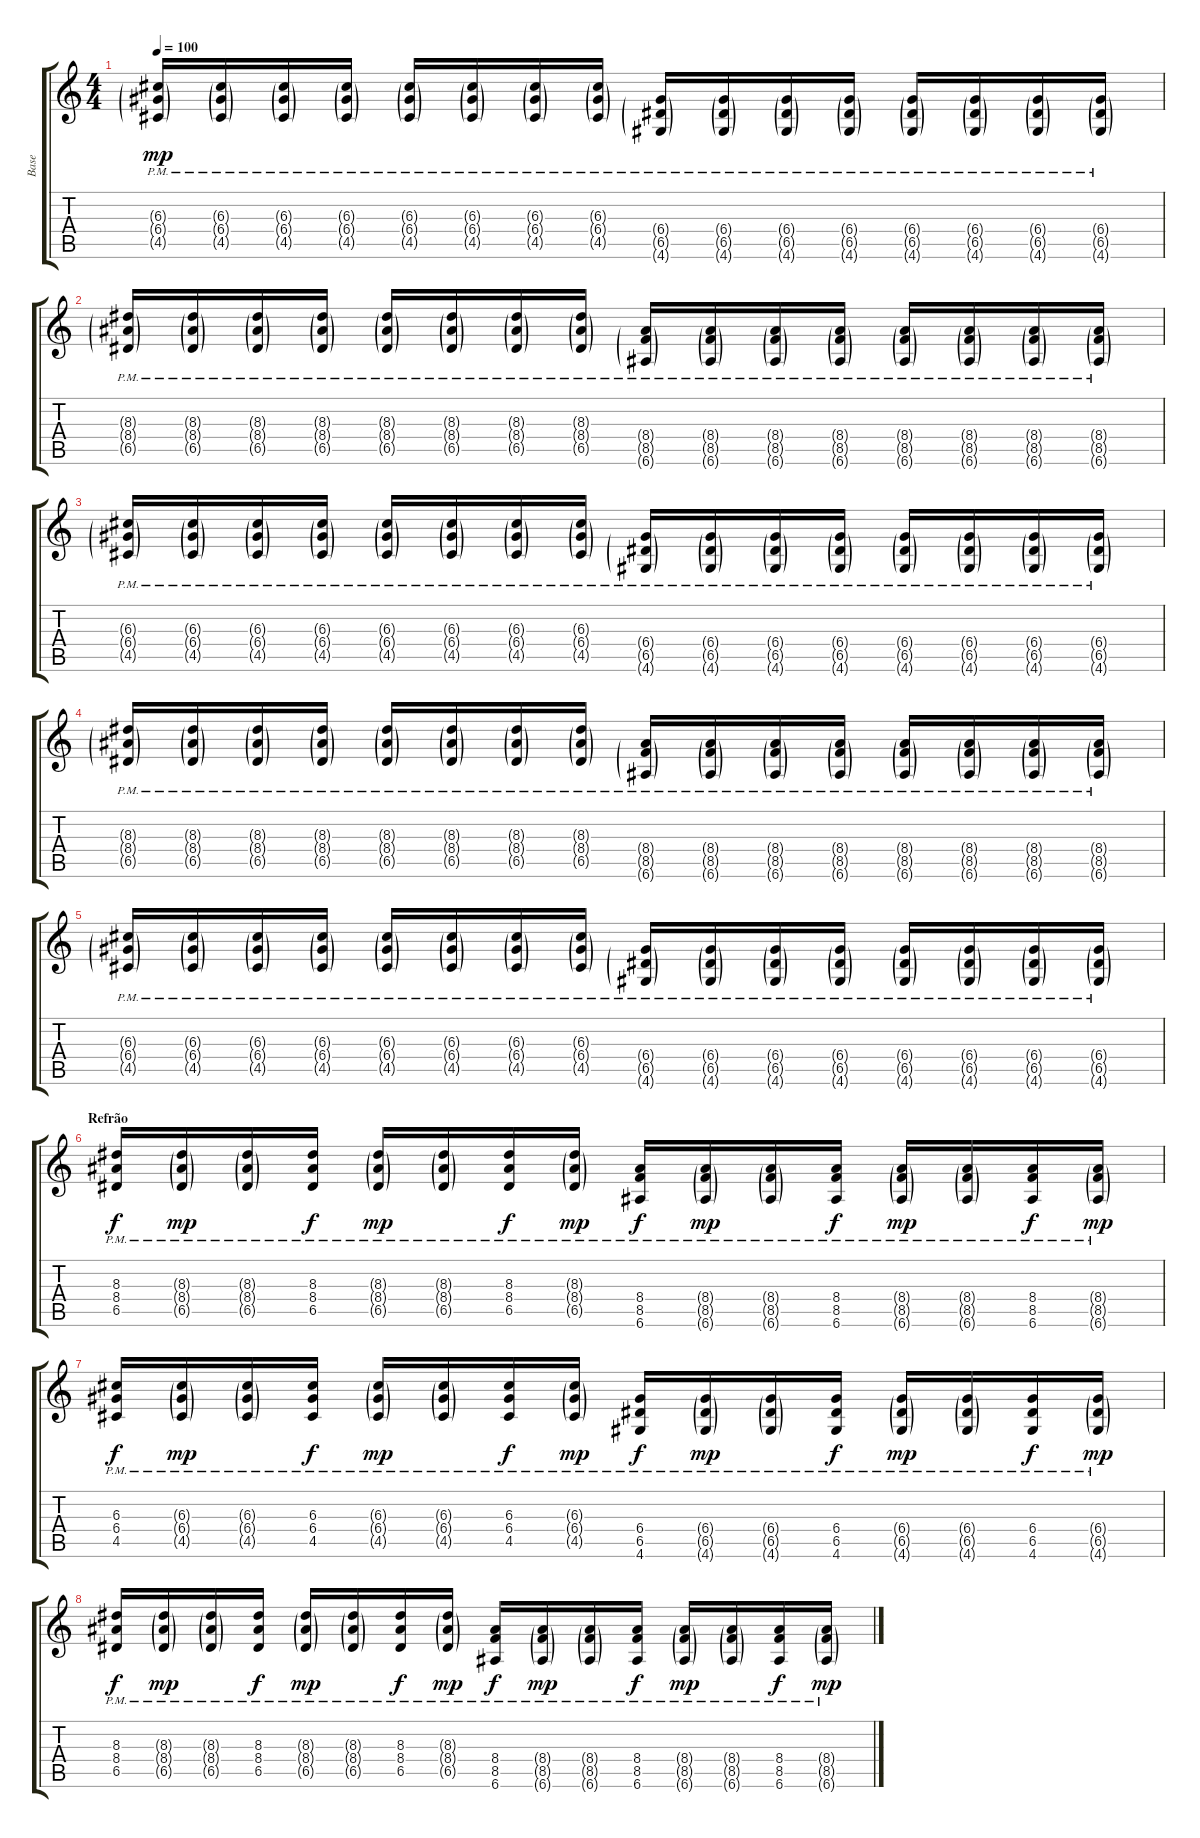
\track ("Base" "Base") {instrument acousticguitarsteel}
\staff {score tabs}
\tuning (E4 B3 G3 D3 A2 E2) {hide}
\ts (4 4)
\tempo 100
\clef g2
\ks c
(6.3{g pm} 6.4{g pm} 4.5{g pm}).16{dy mp instrument electricguitarmuted} (6.3{g pm} 6.4{g pm} 4.5{g pm}).16 (6.3{g pm} 6.4{g pm} 4.5{g pm}).16 (6.3{g pm} 6.4{g pm} 4.5{g pm}).16 (6.3{g pm} 6.4{g pm} 4.5{g pm}).16 (6.3{g pm} 6.4{g pm} 4.5{g pm}).16 (6.3{g pm} 6.4{g pm} 4.5{g pm}).16 (6.3{g pm} 6.4{g pm} 4.5{g pm}).16 (6.4{g pm} 6.5{g pm} 4.6{g pm}).16 (6.4{g pm} 6.5{g pm} 4.6{g pm}).16 (6.4{g pm} 6.5{g pm} 4.6{g pm}).16 (6.4{g pm} 6.5{g pm} 4.6{g pm}).16 (6.4{g pm} 6.5{g pm} 4.6{g pm}).16 (6.4{g pm} 6.5{g pm} 4.6{g pm}).16 (6.4{g pm} 6.5{g pm} 4.6{g pm}).16 (6.4{g pm} 6.5{g pm} 4.6{g pm}).16 |
(8.3{g} 8.4{g pm} 6.5{g pm}).16{instrument electricguitarmuted} (8.3{g} 8.4{g pm} 6.5{g pm}).16 (8.3{g} 8.4{g pm} 6.5{g pm}).16 (8.3{g} 8.4{g pm} 6.5{g pm}).16 (8.3{g} 8.4{g pm} 6.5{g pm}).16 (8.3{g} 8.4{g pm} 6.5{g pm}).16 (8.3{g} 8.4{g pm} 6.5{g pm}).16 (8.3{g} 8.4{g pm} 6.5{g pm}).16 (8.4{g} 8.5{g pm} 6.6{g pm}).16 (8.4{g} 8.5{g pm} 6.6{g pm}).16 (8.4{g} 8.5{g pm} 6.6{g pm}).16 (8.4{g} 8.5{g pm} 6.6{g pm}).16 (8.4{g} 8.5{g pm} 6.6{g pm}).16 (8.4{g} 8.5{g pm} 6.6{g pm}).16 (8.4{g} 8.5{g pm} 6.6{g pm}).16 (8.4{g} 8.5{g pm} 6.6{g pm}).16 |
(6.3{g pm} 6.4{g pm} 4.5{g pm}).16{instrument electricguitarmuted} (6.3{g pm} 6.4{g pm} 4.5{g pm}).16 (6.3{g pm} 6.4{g pm} 4.5{g pm}).16 (6.3{g pm} 6.4{g pm} 4.5{g pm}).16 (6.3{g pm} 6.4{g pm} 4.5{g pm}).16 (6.3{g pm} 6.4{g pm} 4.5{g pm}).16 (6.3{g pm} 6.4{g pm} 4.5{g pm}).16 (6.3{g pm} 6.4{g pm} 4.5{g pm}).16 (6.4{g pm} 6.5{g pm} 4.6{g pm}).16 (6.4{g pm} 6.5{g pm} 4.6{g pm}).16 (6.4{g pm} 6.5{g pm} 4.6{g pm}).16 (6.4{g pm} 6.5{g pm} 4.6{g pm}).16 (6.4{g pm} 6.5{g pm} 4.6{g pm}).16 (6.4{g pm} 6.5{g pm} 4.6{g pm}).16 (6.4{g pm} 6.5{g pm} 4.6{g pm}).16 (6.4{g pm} 6.5{g pm} 4.6{g pm}).16 |
(8.3{g} 8.4{g pm} 6.5{g pm}).16{instrument electricguitarmuted} (8.3{g} 8.4{g pm} 6.5{g pm}).16 (8.3{g} 8.4{g pm} 6.5{g pm}).16 (8.3{g} 8.4{g pm} 6.5{g pm}).16 (8.3{g} 8.4{g pm} 6.5{g pm}).16 (8.3{g} 8.4{g pm} 6.5{g pm}).16 (8.3{g} 8.4{g pm} 6.5{g pm}).16 (8.3{g} 8.4{g pm} 6.5{g pm}).16 (8.4{g} 8.5{g pm} 6.6{g pm}).16 (8.4{g} 8.5{g pm} 6.6{g pm}).16 (8.4{g} 8.5{g pm} 6.6{g pm}).16 (8.4{g} 8.5{g pm} 6.6{g pm}).16 (8.4{g} 8.5{g pm} 6.6{g pm}).16 (8.4{g} 8.5{g pm} 6.6{g pm}).16 (8.4{g} 8.5{g pm} 6.6{g pm}).16 (8.4{g} 8.5{g pm} 6.6{g pm}).16 |
(6.3{g pm} 6.4{g pm} 4.5{g pm}).16{instrument electricguitarmuted} (6.3{g pm} 6.4{g pm} 4.5{g pm}).16 (6.3{g pm} 6.4{g pm} 4.5{g pm}).16 (6.3{g pm} 6.4{g pm} 4.5{g pm}).16 (6.3{g pm} 6.4{g pm} 4.5{g pm}).16 (6.3{g pm} 6.4{g pm} 4.5{g pm}).16 (6.3{g pm} 6.4{g pm} 4.5{g pm}).16 (6.3{g pm} 6.4{g pm} 4.5{g pm}).16 (6.4{g pm} 6.5{g pm} 4.6{g pm}).16 (6.4{g pm} 6.5{g pm} 4.6{g pm}).16 (6.4{g pm} 6.5{g pm} 4.6{g pm}).16 (6.4{g pm} 6.5{g pm} 4.6{g pm}).16 (6.4{g pm} 6.5{g pm} 4.6{g pm}).16 (6.4{g pm} 6.5{g pm} 4.6{g pm}).16 (6.4{g pm} 6.5{g pm} 4.6{g pm}).16 (6.4{g pm} 6.5{g pm} 4.6{g pm}).16 |
\section ("" "Refrão")
(8.3{pm} 8.4{pm} 6.5{pm}).16{dy f instrument acousticguitarsteel} (8.3{g pm} 8.4{g pm} 6.5{g pm}).16{dy mp} (8.3{g pm} 8.4{g pm} 6.5{g pm}).16 (8.3{pm} 8.4{pm} 6.5{pm}).16{dy f} (8.3{g pm} 8.4{g pm} 6.5{g pm}).16{dy mp} (8.3{g pm} 8.4{g pm} 6.5{g pm}).16 (8.3{pm} 8.4{pm} 6.5{pm}).16{dy f} (8.3{g pm} 8.4{g pm} 6.5{g pm}).16{dy mp} (8.4{pm} 8.5{pm} 6.6{pm}).16{dy f} (8.4{g pm} 8.5{g pm} 6.6{g pm}).16{dy mp} (8.4{g pm} 8.5{g pm} 6.6{g pm}).16 (8.4{pm} 8.5{pm} 6.6{pm}).16{dy f} (8.4{g pm} 8.5{g pm} 6.6{g pm}).16{dy mp} (8.4{g pm} 8.5{g pm} 6.6{g pm}).16 (8.4{pm} 8.5{pm} 6.6{pm}).16{dy f} (8.4{g pm} 8.5{g pm} 6.6{g pm}).16{dy mp} |
(6.3{pm} 6.4{pm} 4.5{pm}).16{dy f} (6.3{g pm} 6.4{g pm} 4.5{g pm}).16{dy mp} (6.3{g pm} 6.4{g pm} 4.5{g pm}).16 (6.3{pm} 6.4{pm} 4.5{pm}).16{dy f} (6.3{g pm} 6.4{g pm} 4.5{g pm}).16{dy mp} (6.3{g pm} 6.4{g pm} 4.5{g pm}).16 (6.3{pm} 6.4{pm} 4.5{pm}).16{dy f} (6.3{g pm} 6.4{g pm} 4.5{g pm}).16{dy mp} (6.4{pm} 6.5{pm} 4.6{pm}).16{dy f} (6.4{g pm} 6.5{g pm} 4.6{g pm}).16{dy mp} (6.4{g pm} 6.5{g pm} 4.6{g pm}).16 (6.4{pm} 6.5{pm} 4.6{pm}).16{dy f} (6.4{g pm} 6.5{g pm} 4.6{g pm}).16{dy mp} (6.4{g pm} 6.5{g pm} 4.6{g pm}).16 (6.4{pm} 6.5{pm} 4.6{pm}).16{dy f} (6.4{g pm} 6.5{g pm} 4.6{g pm}).16{dy mp} |
(8.3{pm} 8.4{pm} 6.5{pm}).16{dy f} (8.3{g pm} 8.4{g pm} 6.5{g pm}).16{dy mp} (8.3{g pm} 8.4{g pm} 6.5{g pm}).16 (8.3{pm} 8.4{pm} 6.5{pm}).16{dy f} (8.3{g pm} 8.4{g pm} 6.5{g pm}).16{dy mp} (8.3{g pm} 8.4{g pm} 6.5{g pm}).16 (8.3{pm} 8.4{pm} 6.5{pm}).16{dy f} (8.3{g pm} 8.4{g pm} 6.5{g pm}).16{dy mp} (8.4{pm} 8.5{pm} 6.6{pm}).16{dy f} (8.4{g pm} 8.5{g pm} 6.6{g pm}).16{dy mp} (8.4{g pm} 8.5{g pm} 6.6{g pm}).16 (8.4{pm} 8.5{pm} 6.6{pm}).16{dy f} (8.4{g pm} 8.5{g pm} 6.6{g pm}).16{dy mp} (8.4{g pm} 8.5{g pm} 6.6{g pm}).16 (8.4{pm} 8.5{pm} 6.6{pm}).16{dy f} (8.4{g pm} 8.5{g pm} 6.6{g pm}).16{dy mp}
